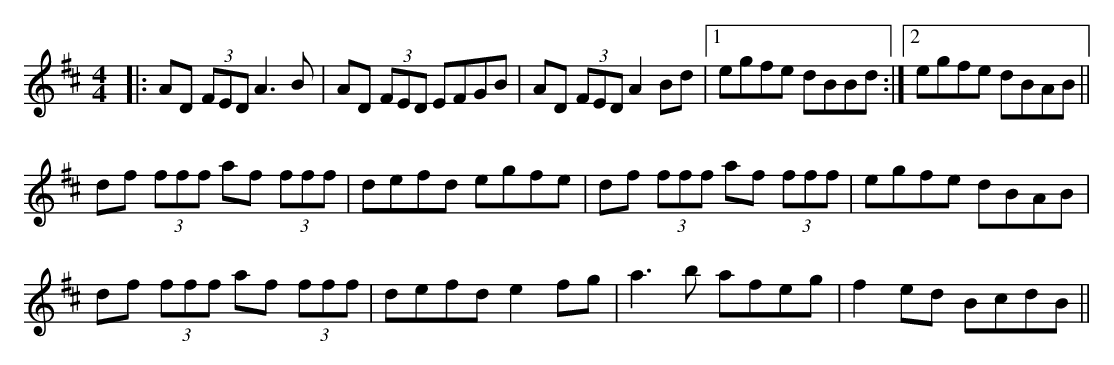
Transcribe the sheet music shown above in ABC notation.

X:1
M:4/4
K:D
|:AD (3FED A3B|AD (3FED EFGB|AD (3FED A2 Bd|1 egfe dBBd:|2 egfe dBAB||
df (3fff af (3fff|defd egfe|df (3fff af (3fff|egfe dBAB|
df (3fff af (3fff|defd e2fg|a3b afeg|f2ed BcdB||
